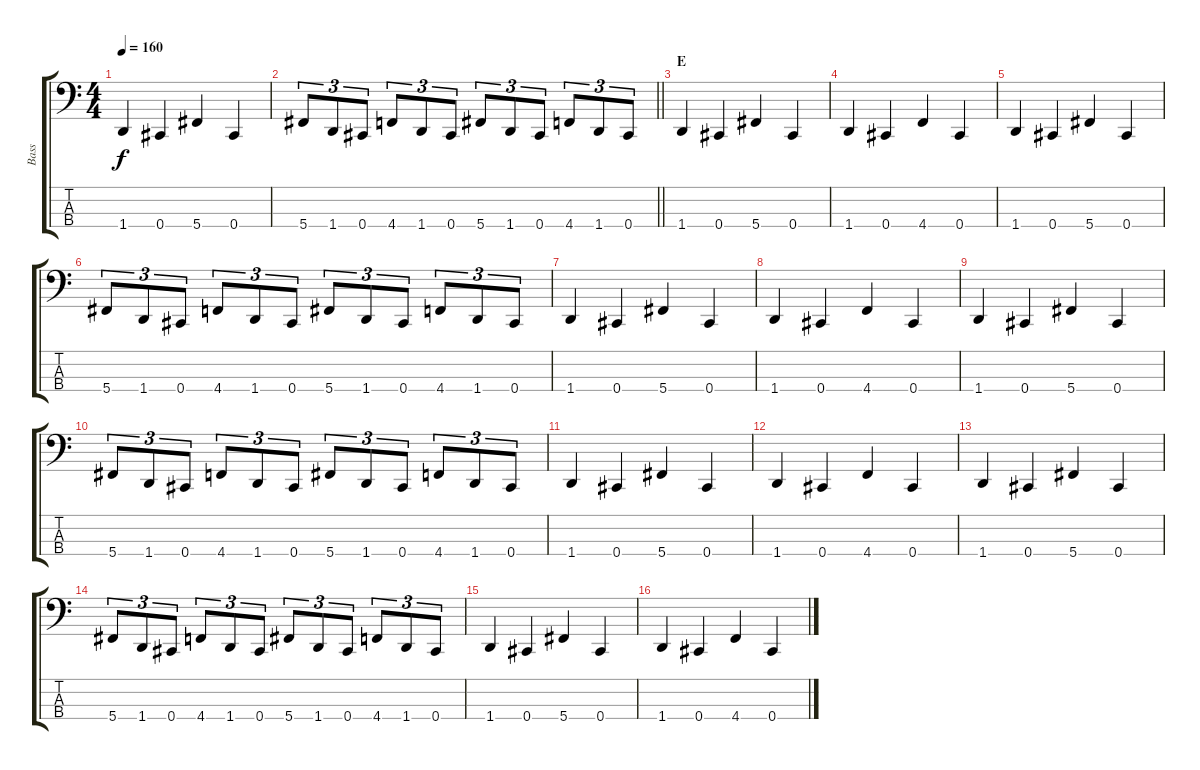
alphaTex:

\track ("Bass" "Bass") {instrument electricbassfinger}
\staff {score tabs}
\tuning (E2 B1 Gb1 Db1) {hide}
\ts (4 4)
\tempo 160
\clef f4
\ks c
1.4.4{dy f} 0.4.4 5.4.4 0.4.4 |
\barLineRight lightlight
5.4.8{tu (3 2)} 1.4.8{tu (3 2)} 0.4.8{tu (3 2)} 4.4.8{tu (3 2)} 1.4.8{tu (3 2)} 0.4.8{tu (3 2)} 5.4.8{tu (3 2)} 1.4.8{tu (3 2)} 0.4.8{tu (3 2)} 4.4.8{tu (3 2)} 1.4.8{tu (3 2)} 0.4.8{tu (3 2)} |
\section ("" "E")
1.4.4 0.4.4 5.4.4 0.4.4 |
1.4.4 0.4.4 4.4.4 0.4.4 |
1.4.4 0.4.4 5.4.4 0.4.4 |
5.4.8{tu (3 2)} 1.4.8{tu (3 2)} 0.4.8{tu (3 2)} 4.4.8{tu (3 2)} 1.4.8{tu (3 2)} 0.4.8{tu (3 2)} 5.4.8{tu (3 2)} 1.4.8{tu (3 2)} 0.4.8{tu (3 2)} 4.4.8{tu (3 2)} 1.4.8{tu (3 2)} 0.4.8{tu (3 2)} |
1.4.4 0.4.4 5.4.4 0.4.4 |
1.4.4 0.4.4 4.4.4 0.4.4 |
1.4.4 0.4.4 5.4.4 0.4.4 |
5.4.8{tu (3 2)} 1.4.8{tu (3 2)} 0.4.8{tu (3 2)} 4.4.8{tu (3 2)} 1.4.8{tu (3 2)} 0.4.8{tu (3 2)} 5.4.8{tu (3 2)} 1.4.8{tu (3 2)} 0.4.8{tu (3 2)} 4.4.8{tu (3 2)} 1.4.8{tu (3 2)} 0.4.8{tu (3 2)} |
1.4.4 0.4.4 5.4.4 0.4.4 |
1.4.4 0.4.4 4.4.4 0.4.4 |
1.4.4 0.4.4 5.4.4 0.4.4 |
5.4.8{tu (3 2)} 1.4.8{tu (3 2)} 0.4.8{tu (3 2)} 4.4.8{tu (3 2)} 1.4.8{tu (3 2)} 0.4.8{tu (3 2)} 5.4.8{tu (3 2)} 1.4.8{tu (3 2)} 0.4.8{tu (3 2)} 4.4.8{tu (3 2)} 1.4.8{tu (3 2)} 0.4.8{tu (3 2)} |
1.4.4 0.4.4 5.4.4 0.4.4 |
1.4.4 0.4.4 4.4.4 0.4.4
